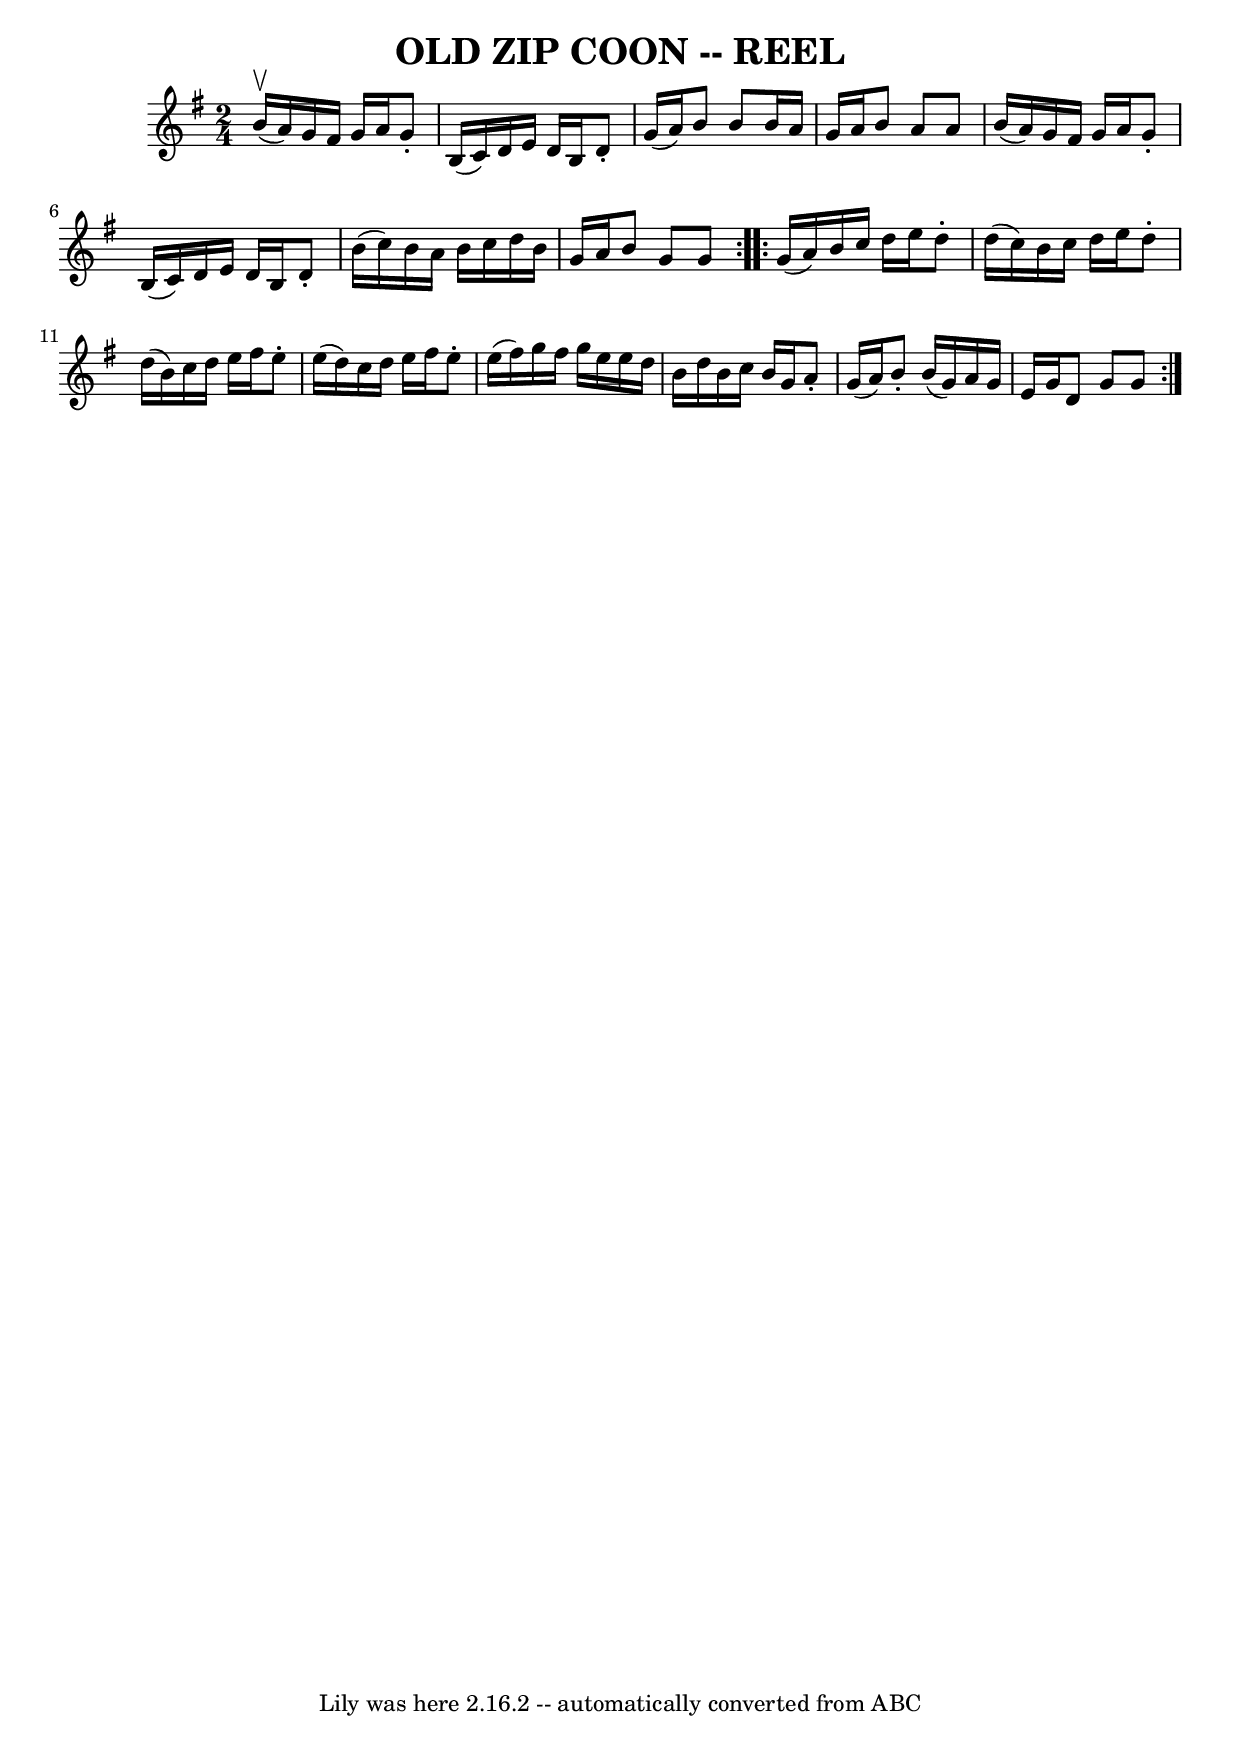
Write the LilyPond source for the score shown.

\version "2.16.2"
\include "Mammoth.ily"
\header {
  %% book = "Ryan's Mammoth Collection of Fiddle Tunes"
 crossRefNumber = "1"
 footnotes = "\\\\OLD ZIP COON. -- First couple down the outside and back  up  the centre,\\\\[second couple down  the centre and back up the outside at: same time.]\\\\First couple down the centre and back up the outside, [second couple down\\\\the outside and back up the centre at: same time.] First and second couples\\\\down the centre together, back. -- First couple cast off,  right and  left\\\\four."
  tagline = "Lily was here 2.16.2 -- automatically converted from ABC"
  title = "OLD ZIP COON -- REEL"

}
voicedefault =  {



  \repeat volta 2 {

    \time 2/4 
    \key g \major b'16^\upbow(a'16)  |
 g'16 fs'16 g'16 a'16 g'8-. b16 (c'16)    |
 d'16 e'16 d'16 b16 d'8-. g'16 (a'16)    |
 b'8 b'8 b'16 a'16 g'16 a'16     |
 b'8 a'8 a'8 b'16 (a'16)   |
 g'16 fs'16 g'16 a'16 g'8-. b16 (c'16)    |
 d'16 e'16 d'16 b16 d'8-. b'16 (c''16)    |
 b'16 a'16 b'16 c''16 d''16 b'16 g'16 a'16     |
 b'8 g'8    
 g'8  
  } 
  \repeat volta 2 { g'16 (a'16)  |
 b'16 c''16 d''16 e''16 d''8-. d''16 (c''16)    |
 b'16 c''16 d''16 e''16 d''8-. d''16 (b'16)    |
 c''16 d''16 e''16 fs''16 e''8-. e''16 (d''16)    |
 c''16 d''16 e''16 fs''16 e''8-. e''16 (fs''16)    |
 g''16 fs''16 g''16 e''16 e''16 d''16 b'16 d''16     |
 b'16 c''16 b'16 g'16 a'8-. g'16 (a'16)    |
 b'8-. b'16 (g'16) a'16 g'16 e'16 g'16     |
 d'8 g'8    
 g'8  
  }   

}

\score{
  <<

    \context Staff="default"
    {
      \voicedefault 
      
    }

  >>
  \layout {
    
  }
  \midi {
  }

}
